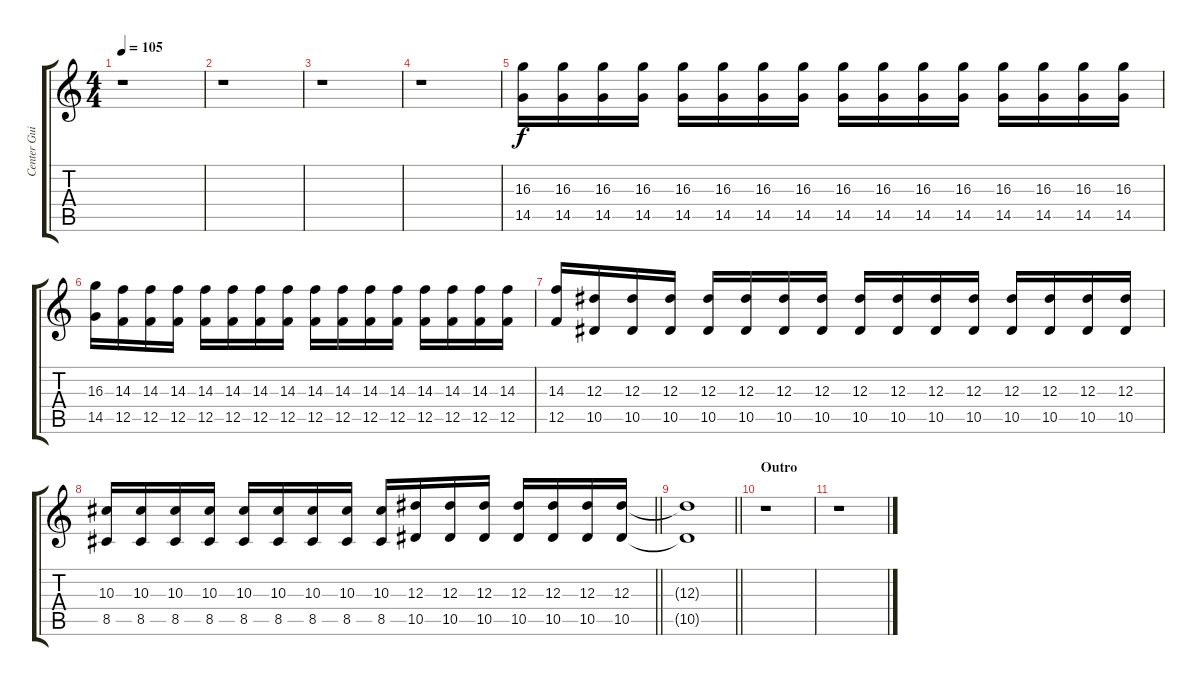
\track ("Center Guitar" "Center Gui") {instrument distortionguitar}
\staff {score tabs}
\tuning (C4 G3 Eb3 Bb2 F2 C2) {hide}
\ts (4 4)
\tempo 105
\clef g2
\ks c
r.1{dy f} |
r.1 |
r.1 |
r.1 |
(16.3 14.5).16 (16.3 14.5).16 (16.3 14.5).16 (16.3 14.5).16 (16.3 14.5).16 (16.3 14.5).16 (16.3 14.5).16 (16.3 14.5).16 (16.3 14.5).16 (16.3 14.5).16 (16.3 14.5).16 (16.3 14.5).16 (16.3 14.5).16 (16.3 14.5).16 (16.3 14.5).16 (16.3 14.5).16 |
(16.3 14.5).16 (14.3 12.5).16 (14.3 12.5).16 (14.3 12.5).16 (14.3 12.5).16 (14.3 12.5).16 (14.3 12.5).16 (14.3 12.5).16 (14.3 12.5).16 (14.3 12.5).16 (14.3 12.5).16 (14.3 12.5).16 (14.3 12.5).16 (14.3 12.5).16 (14.3 12.5).16 (14.3 12.5).16 |
(14.3 12.5).16 (12.3 10.5).16 (12.3 10.5).16 (12.3 10.5).16 (12.3 10.5).16 (12.3 10.5).16 (12.3 10.5).16 (12.3 10.5).16 (12.3 10.5).16 (12.3 10.5).16 (12.3 10.5).16 (12.3 10.5).16 (12.3 10.5).16 (12.3 10.5).16 (12.3 10.5).16 (12.3 10.5).16 |
\barLineRight lightlight
(10.3 8.5).16 (10.3 8.5).16 (10.3 8.5).16 (10.3 8.5).16 (10.3 8.5).16 (10.3 8.5).16 (10.3 8.5).16 (10.3 8.5).16 (10.3 8.5).16 (12.3 10.5).16 (12.3 10.5).16 (12.3 10.5).16 (12.3 10.5).16 (12.3 10.5).16 (12.3 10.5).16 (12.3 10.5).16 |
\barLineRight lightlight
(12.3{t} 10.5{t}).1 |
\section ("" "Outro")
r.1 |
r.1
